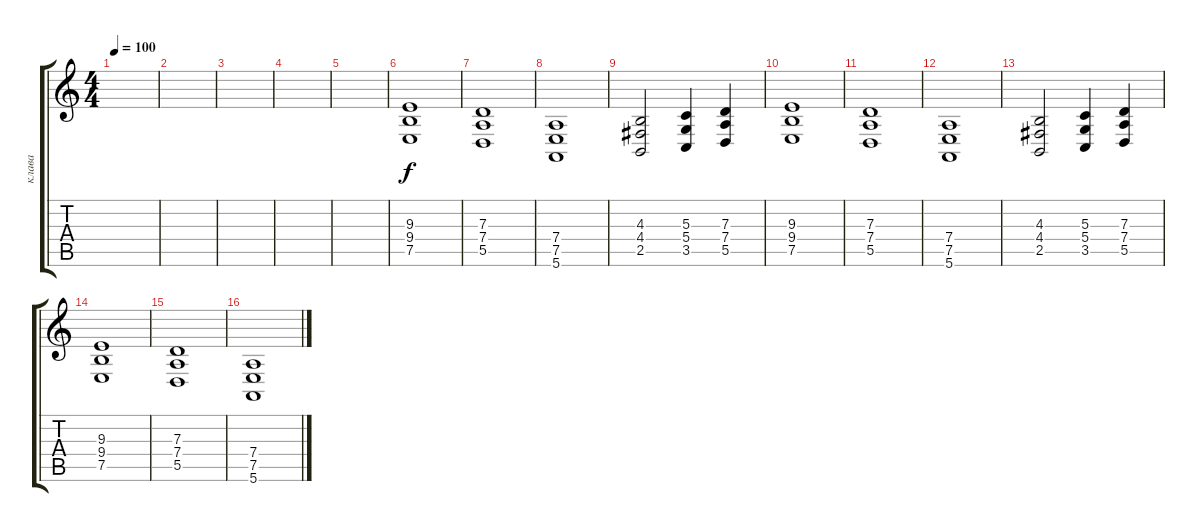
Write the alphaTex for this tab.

\track ("клава" "клава") {instrument stringensemble1}
\staff {score tabs}
\tuning (E4 B3 G3 D3 A2 E2) {hide}
\ts (4 4)
\tempo 100
\clef g2
\ks c
|
|
|
|
|
(9.3 9.4 7.5).1 |
(7.3 7.4 5.5).1 |
(7.4 7.5 5.6).1 |
(4.3 4.4 2.5).2 (5.3 5.4 3.5).4 (7.3 7.4 5.5).4 |
(9.3 9.4 7.5).1 |
(7.3 7.4 5.5).1 |
(7.4 7.5 5.6).1 |
(4.3 4.4 2.5).2 (5.3 5.4 3.5).4 (7.3 7.4 5.5).4 |
(9.3 9.4 7.5).1 |
(7.3 7.4 5.5).1 |
(7.4 7.5 5.6).1
